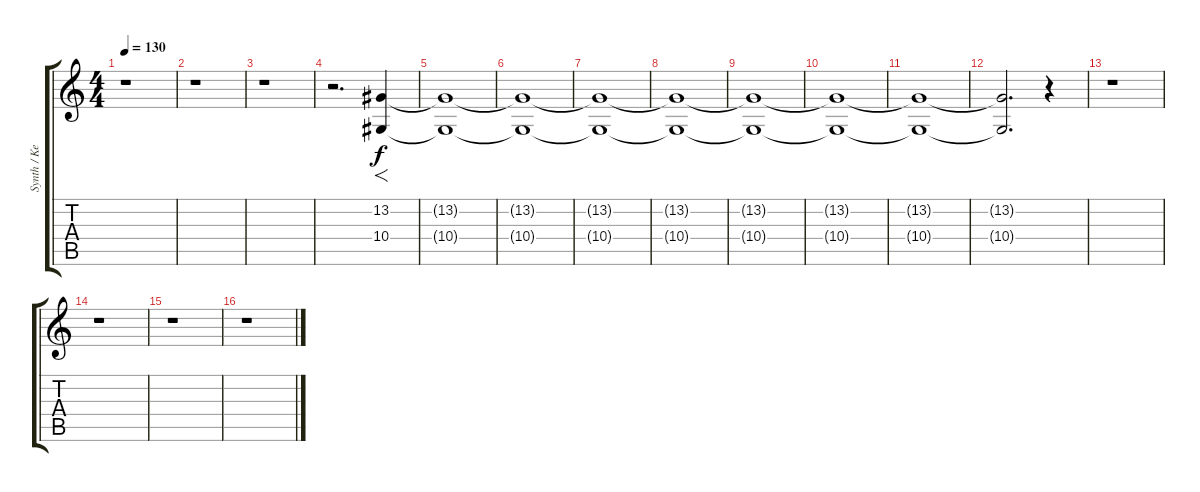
\track ("Synth / Keyboard" "Synth / Ke") {instrument choiraahs}
\staff {score tabs}
\tuning (C4 G3 Eb3 Bb2 F2 C2) {hide}
\ts (4 4)
\tempo 130
\clef g2
\ks c
r.1{dy f} |
r.1 |
r.1 |
r.2{d} (13.2 10.4).4{f} |
(13.2{t} 10.4{t}).1 |
(13.2{t} 10.4{t}).1 |
(13.2{t} 10.4{t}).1 |
(13.2{t} 10.4{t}).1 |
(13.2{t} 10.4{t}).1 |
(13.2{t} 10.4{t}).1 |
(13.2{t} 10.4{t}).1 |
(13.2{t} 10.4{t}).2{d} r.4 |
r.1 |
r.1 |
r.1 |
r.1
